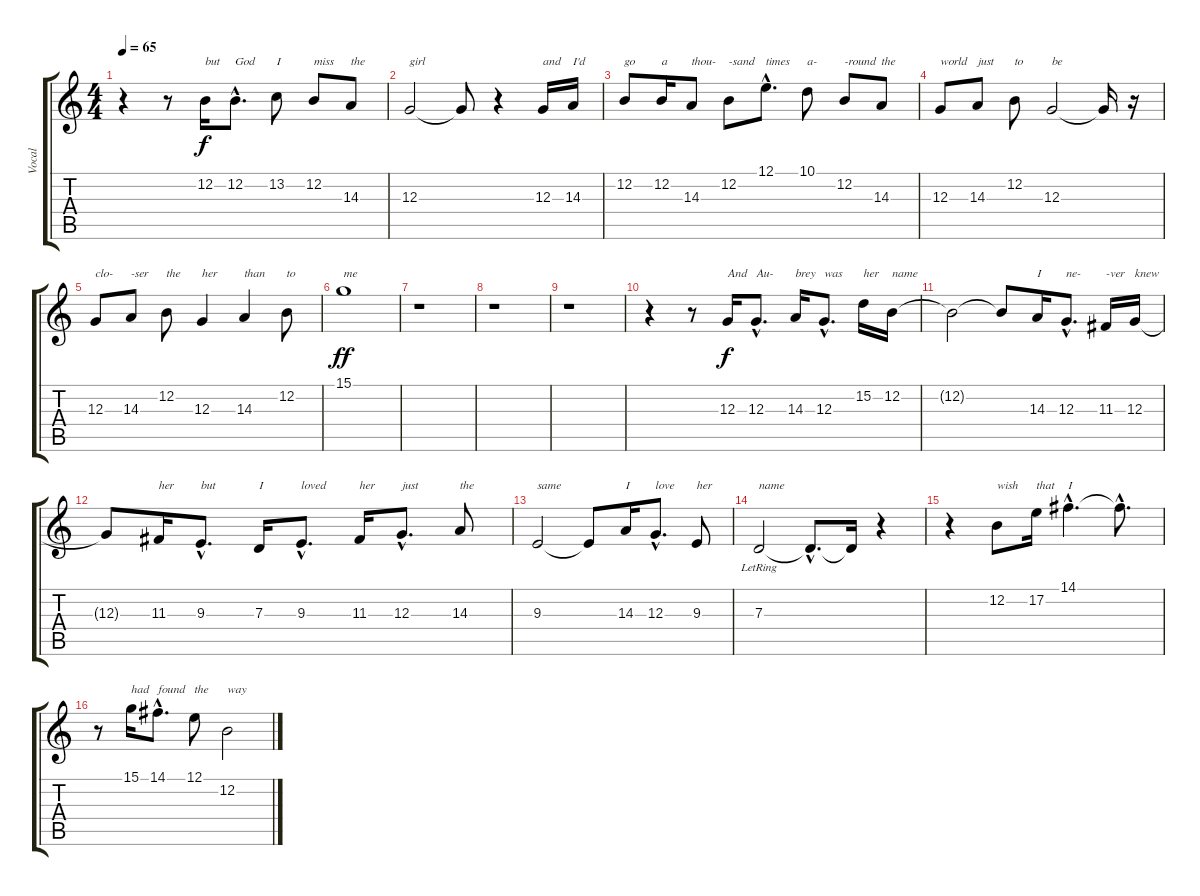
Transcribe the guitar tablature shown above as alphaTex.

\track ("Vocal" "Vocal") {instrument reedorgan}
\staff {score tabs}
\tuning (E4 B3 G3 D3 A2 E2) {hide}
\ts (4 4)
\tempo 65
\clef g2
\ks c
r.4{dy f} r.8 12.2.16{txt "but"} 12.2{hac}.8{d txt "God"} 13.2.8{txt "I"} 12.2.8{txt "miss"} 14.3.8{txt "the"} |
12.3.2{txt "girl"} 12.3{t}.8 r.4 12.3.16{txt "and"} 14.3.16{txt "I'd"} |
12.2.8{txt "go"} 12.2.16{txt "a"} 14.3.8{txt "thou-"} 12.2.8{txt "-sand"} 12.1{hac}.8{d txt "times"} 10.1.8{txt "a-"} 12.2.8{txt "-round"} 14.3.8{txt "the"} |
12.3.8{txt "world"} 14.3.8{txt "just"} 12.2.8{txt "to"} 12.3.2{txt "be"} 12.3{t}.16 r.16 |
12.3.8{txt "clo-"} 14.3.8{txt "-ser"} 12.2.8{txt "the"} 12.3.4{txt "her"} 14.3.4{txt "than"} 12.2.8{txt "to"} |
15.1.1{txt "me" dy ff} |
r.1 |
r.1 |
r.1 |
r.4 r.8 12.3.16{txt "And" dy f} 12.3{hac}.8{d txt "Au-"} 14.3.16{txt "brey"} 12.3{hac}.8{d txt "was"} 15.2.16{txt "her"} 12.2.16{txt "name"} |
12.2{t}.2 12.2{t}.8 14.3.16{txt "I"} 12.3{hac}.8{d txt "ne-"} 11.3.16{txt "-ver"} 12.3.16{txt "knew"} |
12.3{t}.8 11.3.16{txt "her"} 9.3{hac}.8{d txt "but"} 7.3.16{txt "I"} 9.3{hac}.8{d txt "loved"} 11.3.16{txt "her"} 12.3{hac}.8{d txt "just"} 14.3.8{txt "the"} |
9.3.2{txt "same"} 9.3{t}.8 14.3.16{txt "I"} 12.3{hac}.8{d txt "love"} 9.3.8{txt "her"} |
7.3{lr}.2{txt "name"} 7.3{hac t}.8{d} 7.3{t}.16 r.4 |
r.4 12.2.8{txt "wish"} 17.2.16{txt "that"} 14.1{hac}.4{d txt "I"} 14.1{hac t}.8{d} |
r.8 15.1.16{txt "had"} 14.1{hac}.8{d txt "found"} 12.1.8{txt "the"} 12.2.2{txt "way"}
